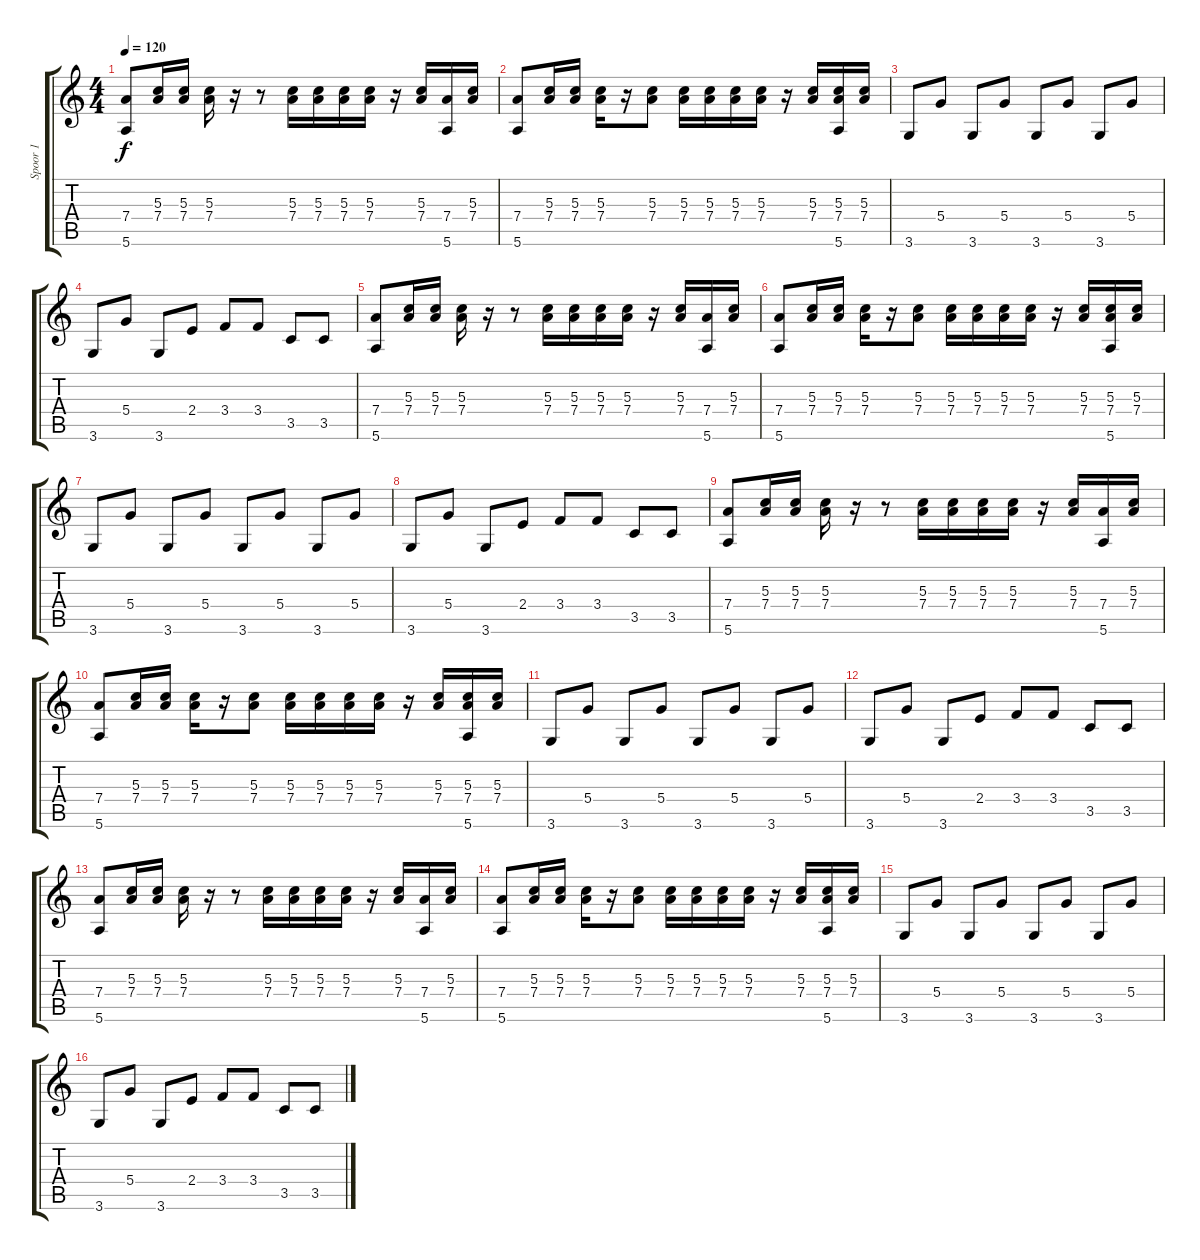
\track ("Spoor 1" "Spoor 1") {instrument electricguitarjazz}
\staff {score tabs}
\tuning (E4 B3 G3 D3 A2 E2) {hide}
\ts (4 4)
\tempo 120
\clef g2
\ks c
(7.4 5.6).8{dy f} (5.3 7.4).16 (5.3 7.4).16 (5.3 7.4).16 r.16 r.8 (5.3 7.4).16 (5.3 7.4).16 (5.3 7.4).16 (5.3 7.4).16 r.16 (5.3 7.4).16 (7.4 5.6).16 (5.3 7.4).16 |
(7.4 5.6).8 (5.3 7.4).16 (5.3 7.4).16 (5.3 7.4).16 r.16 (5.3 7.4).8 (5.3 7.4).16 (5.3 7.4).16 (5.3 7.4).16 (5.3 7.4).16 r.16 (5.3 7.4).16 (5.3 7.4 5.6).16 (5.3 7.4).16 |
3.6.8 5.4.8 3.6.8 5.4.8 3.6.8 5.4.8 3.6.8 5.4.8 |
3.6.8 5.4.8 3.6.8 2.4.8 3.4.8 3.4.8 3.5.8 3.5.8 |
(7.4 5.6).8 (5.3 7.4).16 (5.3 7.4).16 (5.3 7.4).16 r.16 r.8 (5.3 7.4).16 (5.3 7.4).16 (5.3 7.4).16 (5.3 7.4).16 r.16 (5.3 7.4).16 (7.4 5.6).16 (5.3 7.4).16 |
(7.4 5.6).8 (5.3 7.4).16 (5.3 7.4).16 (5.3 7.4).16 r.16 (5.3 7.4).8 (5.3 7.4).16 (5.3 7.4).16 (5.3 7.4).16 (5.3 7.4).16 r.16 (5.3 7.4).16 (5.3 7.4 5.6).16 (5.3 7.4).16 |
3.6.8 5.4.8 3.6.8 5.4.8 3.6.8 5.4.8 3.6.8 5.4.8 |
3.6.8 5.4.8 3.6.8 2.4.8 3.4.8 3.4.8 3.5.8 3.5.8 |
(7.4 5.6).8 (5.3 7.4).16 (5.3 7.4).16 (5.3 7.4).16 r.16 r.8 (5.3 7.4).16 (5.3 7.4).16 (5.3 7.4).16 (5.3 7.4).16 r.16 (5.3 7.4).16 (7.4 5.6).16 (5.3 7.4).16 |
(7.4 5.6).8 (5.3 7.4).16 (5.3 7.4).16 (5.3 7.4).16 r.16 (5.3 7.4).8 (5.3 7.4).16 (5.3 7.4).16 (5.3 7.4).16 (5.3 7.4).16 r.16 (5.3 7.4).16 (5.3 7.4 5.6).16 (5.3 7.4).16 |
3.6.8 5.4.8 3.6.8 5.4.8 3.6.8 5.4.8 3.6.8 5.4.8 |
3.6.8 5.4.8 3.6.8 2.4.8 3.4.8 3.4.8 3.5.8 3.5.8 |
(7.4 5.6).8 (5.3 7.4).16 (5.3 7.4).16 (5.3 7.4).16 r.16 r.8 (5.3 7.4).16 (5.3 7.4).16 (5.3 7.4).16 (5.3 7.4).16 r.16 (5.3 7.4).16 (7.4 5.6).16 (5.3 7.4).16 |
(7.4 5.6).8 (5.3 7.4).16 (5.3 7.4).16 (5.3 7.4).16 r.16 (5.3 7.4).8 (5.3 7.4).16 (5.3 7.4).16 (5.3 7.4).16 (5.3 7.4).16 r.16 (5.3 7.4).16 (5.3 7.4 5.6).16 (5.3 7.4).16 |
3.6.8 5.4.8 3.6.8 5.4.8 3.6.8 5.4.8 3.6.8 5.4.8 |
3.6.8 5.4.8 3.6.8 2.4.8 3.4.8 3.4.8 3.5.8 3.5.8
